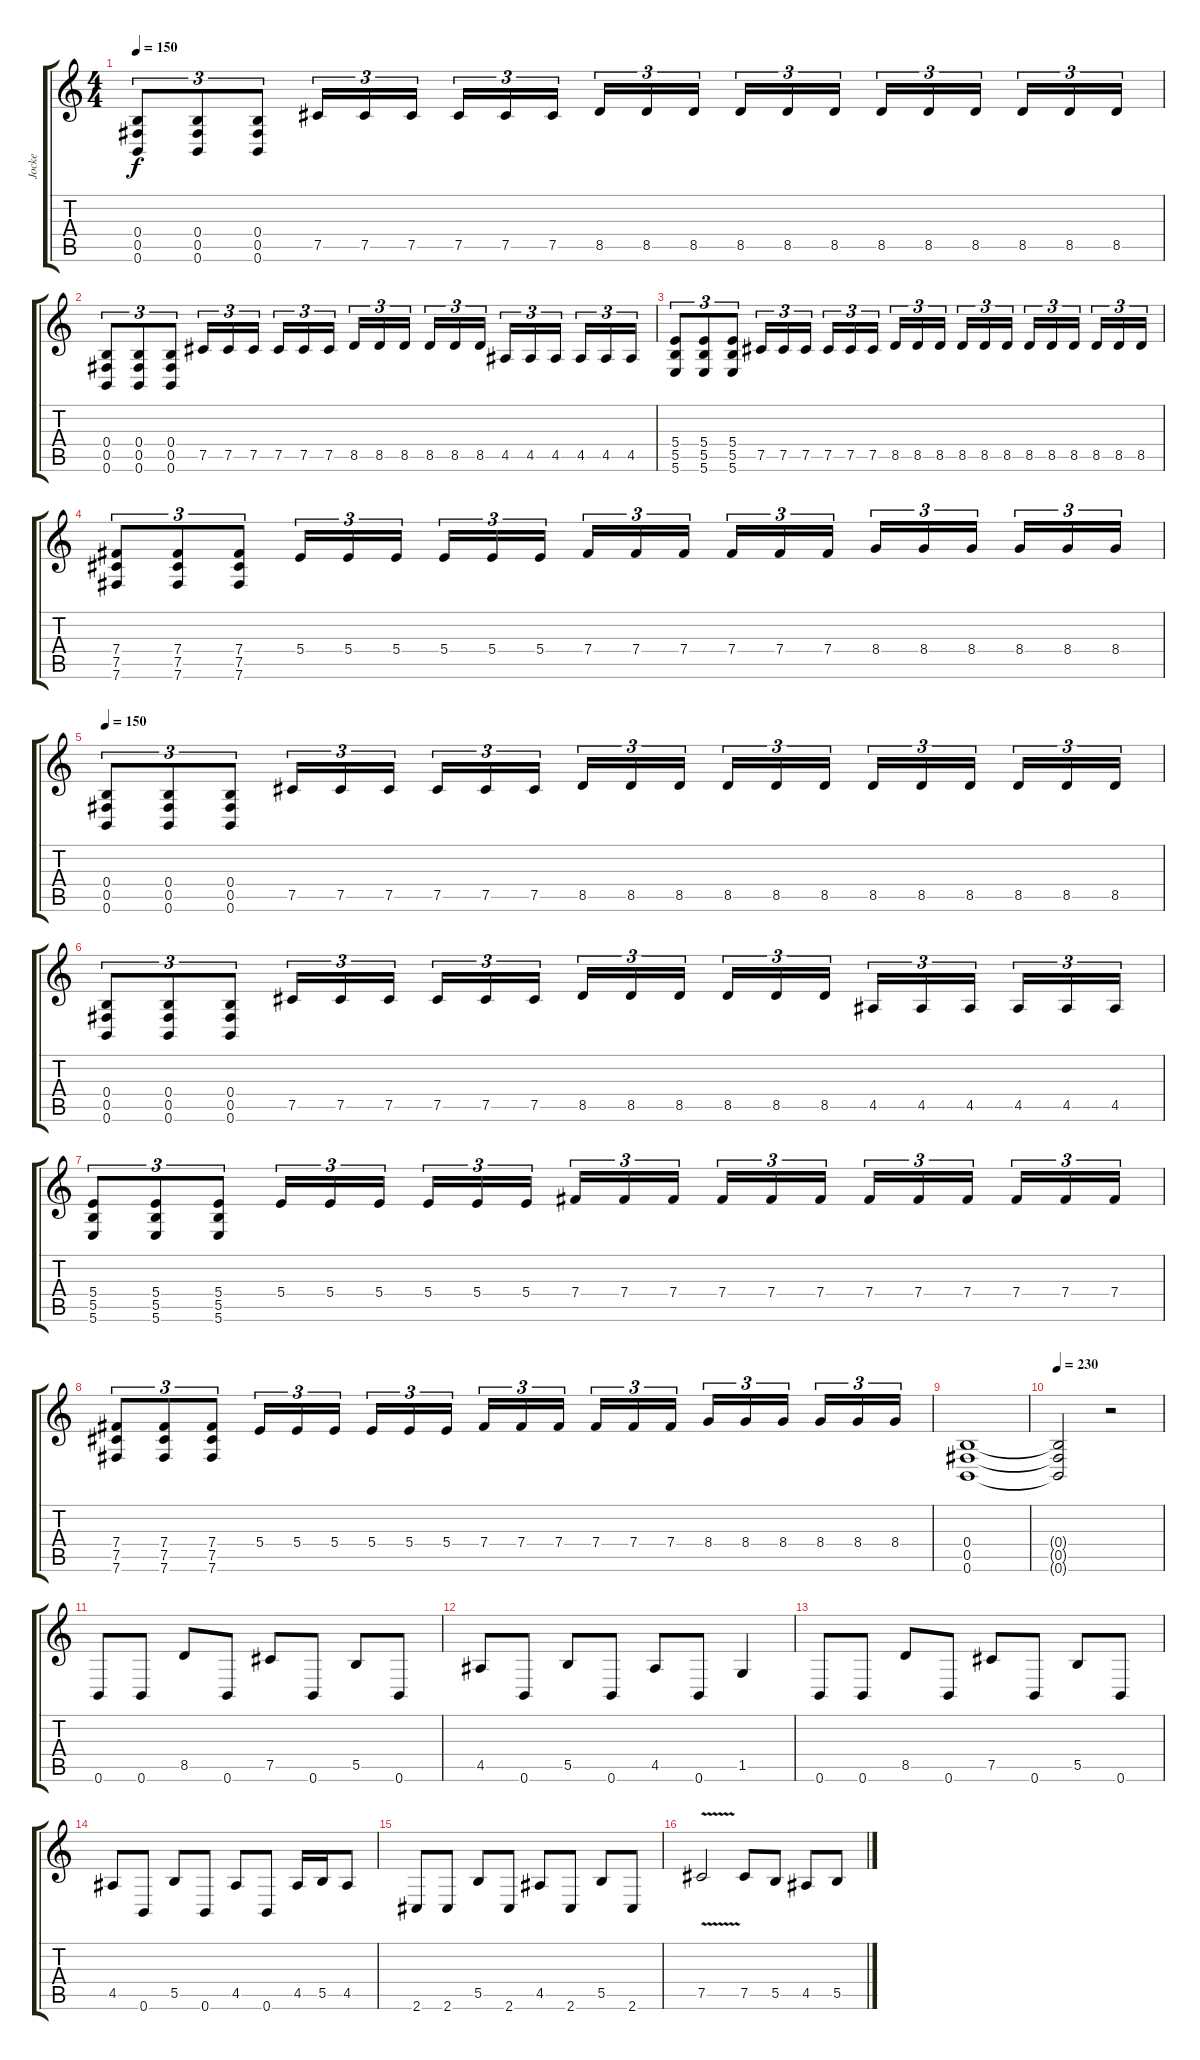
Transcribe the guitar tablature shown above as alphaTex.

\track ("Jocke" "Jocke") {instrument distortionguitar}
\staff {score tabs}
\tuning (Db4 Ab3 E3 B2 Gb2 B1) {hide}
\ts (4 4)
\tempo 150
\clef g2
\ks c
(0.4 0.5 0.6).8{tu (3 2) dy f} (0.4 0.5 0.6).8{tu (3 2)} (0.4 0.5 0.6).8{tu (3 2)} 7.5.16{tu (3 2)} 7.5.16{tu (3 2)} 7.5.16{tu (3 2) beam splitsecondary} 7.5.16{tu (3 2)} 7.5.16{tu (3 2)} 7.5.16{tu (3 2)} 8.5.16{tu (3 2)} 8.5.16{tu (3 2)} 8.5.16{tu (3 2) beam splitsecondary} 8.5.16{tu (3 2)} 8.5.16{tu (3 2)} 8.5.16{tu (3 2)} 8.5.16{tu (3 2)} 8.5.16{tu (3 2)} 8.5.16{tu (3 2) beam splitsecondary} 8.5.16{tu (3 2)} 8.5.16{tu (3 2)} 8.5.16{tu (3 2)} |
(0.4 0.5 0.6).8{tu (3 2)} (0.4 0.5 0.6).8{tu (3 2)} (0.4 0.5 0.6).8{tu (3 2)} 7.5.16{tu (3 2)} 7.5.16{tu (3 2)} 7.5.16{tu (3 2) beam splitsecondary} 7.5.16{tu (3 2)} 7.5.16{tu (3 2)} 7.5.16{tu (3 2)} 8.5.16{tu (3 2)} 8.5.16{tu (3 2)} 8.5.16{tu (3 2) beam splitsecondary} 8.5.16{tu (3 2)} 8.5.16{tu (3 2)} 8.5.16{tu (3 2)} 4.5.16{tu (3 2)} 4.5.16{tu (3 2)} 4.5.16{tu (3 2) beam splitsecondary} 4.5.16{tu (3 2)} 4.5.16{tu (3 2)} 4.5.16{tu (3 2)} |
(5.4 5.5 5.6).8{tu (3 2)} (5.4 5.5 5.6).8{tu (3 2)} (5.4 5.5 5.6).8{tu (3 2)} 7.5.16{tu (3 2)} 7.5.16{tu (3 2)} 7.5.16{tu (3 2) beam splitsecondary} 7.5.16{tu (3 2)} 7.5.16{tu (3 2)} 7.5.16{tu (3 2)} 8.5.16{tu (3 2)} 8.5.16{tu (3 2)} 8.5.16{tu (3 2) beam splitsecondary} 8.5.16{tu (3 2)} 8.5.16{tu (3 2)} 8.5.16{tu (3 2)} 8.5.16{tu (3 2)} 8.5.16{tu (3 2)} 8.5.16{tu (3 2) beam splitsecondary} 8.5.16{tu (3 2)} 8.5.16{tu (3 2)} 8.5.16{tu (3 2)} |
(7.4 7.5 7.6).8{tu (3 2)} (7.4 7.5 7.6).8{tu (3 2)} (7.4 7.5 7.6).8{tu (3 2)} 5.4.16{tu (3 2)} 5.4.16{tu (3 2)} 5.4.16{tu (3 2) beam splitsecondary} 5.4.16{tu (3 2)} 5.4.16{tu (3 2)} 5.4.16{tu (3 2)} 7.4.16{tu (3 2)} 7.4.16{tu (3 2)} 7.4.16{tu (3 2) beam splitsecondary} 7.4.16{tu (3 2)} 7.4.16{tu (3 2)} 7.4.16{tu (3 2)} 8.4.16{tu (3 2)} 8.4.16{tu (3 2)} 8.4.16{tu (3 2) beam splitsecondary} 8.4.16{tu (3 2)} 8.4.16{tu (3 2)} 8.4.16{tu (3 2)} |
\tempo 150
(0.4 0.5 0.6).8{tu (3 2)} (0.4 0.5 0.6).8{tu (3 2)} (0.4 0.5 0.6).8{tu (3 2)} 7.5.16{tu (3 2)} 7.5.16{tu (3 2)} 7.5.16{tu (3 2) beam splitsecondary} 7.5.16{tu (3 2)} 7.5.16{tu (3 2)} 7.5.16{tu (3 2)} 8.5.16{tu (3 2)} 8.5.16{tu (3 2)} 8.5.16{tu (3 2) beam splitsecondary} 8.5.16{tu (3 2)} 8.5.16{tu (3 2)} 8.5.16{tu (3 2)} 8.5.16{tu (3 2)} 8.5.16{tu (3 2)} 8.5.16{tu (3 2) beam splitsecondary} 8.5.16{tu (3 2)} 8.5.16{tu (3 2)} 8.5.16{tu (3 2)} |
(0.4 0.5 0.6).8{tu (3 2)} (0.4 0.5 0.6).8{tu (3 2)} (0.4 0.5 0.6).8{tu (3 2)} 7.5.16{tu (3 2)} 7.5.16{tu (3 2)} 7.5.16{tu (3 2) beam splitsecondary} 7.5.16{tu (3 2)} 7.5.16{tu (3 2)} 7.5.16{tu (3 2)} 8.5.16{tu (3 2)} 8.5.16{tu (3 2)} 8.5.16{tu (3 2) beam splitsecondary} 8.5.16{tu (3 2)} 8.5.16{tu (3 2)} 8.5.16{tu (3 2)} 4.5.16{tu (3 2)} 4.5.16{tu (3 2)} 4.5.16{tu (3 2) beam splitsecondary} 4.5.16{tu (3 2)} 4.5.16{tu (3 2)} 4.5.16{tu (3 2)} |
(5.4 5.5 5.6).8{tu (3 2)} (5.4 5.5 5.6).8{tu (3 2)} (5.4 5.5 5.6).8{tu (3 2)} 5.4.16{tu (3 2)} 5.4.16{tu (3 2)} 5.4.16{tu (3 2) beam splitsecondary} 5.4.16{tu (3 2)} 5.4.16{tu (3 2)} 5.4.16{tu (3 2)} 7.4.16{tu (3 2)} 7.4.16{tu (3 2)} 7.4.16{tu (3 2) beam splitsecondary} 7.4.16{tu (3 2)} 7.4.16{tu (3 2)} 7.4.16{tu (3 2)} 7.4.16{tu (3 2)} 7.4.16{tu (3 2)} 7.4.16{tu (3 2) beam splitsecondary} 7.4.16{tu (3 2)} 7.4.16{tu (3 2)} 7.4.16{tu (3 2)} |
(7.4 7.5 7.6).8{tu (3 2)} (7.4 7.5 7.6).8{tu (3 2)} (7.4 7.5 7.6).8{tu (3 2)} 5.4.16{tu (3 2)} 5.4.16{tu (3 2)} 5.4.16{tu (3 2) beam splitsecondary} 5.4.16{tu (3 2)} 5.4.16{tu (3 2)} 5.4.16{tu (3 2)} 7.4.16{tu (3 2)} 7.4.16{tu (3 2)} 7.4.16{tu (3 2) beam splitsecondary} 7.4.16{tu (3 2)} 7.4.16{tu (3 2)} 7.4.16{tu (3 2)} 8.4.16{tu (3 2)} 8.4.16{tu (3 2)} 8.4.16{tu (3 2) beam splitsecondary} 8.4.16{tu (3 2)} 8.4.16{tu (3 2)} 8.4.16{tu (3 2)} |
(0.4 0.5 0.6).1 |
\tempo 230
(0.4{t} 0.5{t} 0.6{t}).2 r.2 |
0.6.8 0.6.8 8.5.8 0.6.8 7.5.8 0.6.8 5.5.8 0.6.8 |
4.5.8 0.6.8 5.5.8 0.6.8 4.5.8 0.6.8 1.5.4 |
0.6.8 0.6.8 8.5.8 0.6.8 7.5.8 0.6.8 5.5.8 0.6.8 |
4.5.8 0.6.8 5.5.8 0.6.8 4.5.8 0.6.8 4.5.16 5.5.16 4.5.8 |
2.6.8 2.6.8 5.5.8 2.6.8 4.5.8 2.6.8 5.5.8 2.6.8 |
7.5{v}.2 7.5.8 5.5.8 4.5.8 5.5.8
